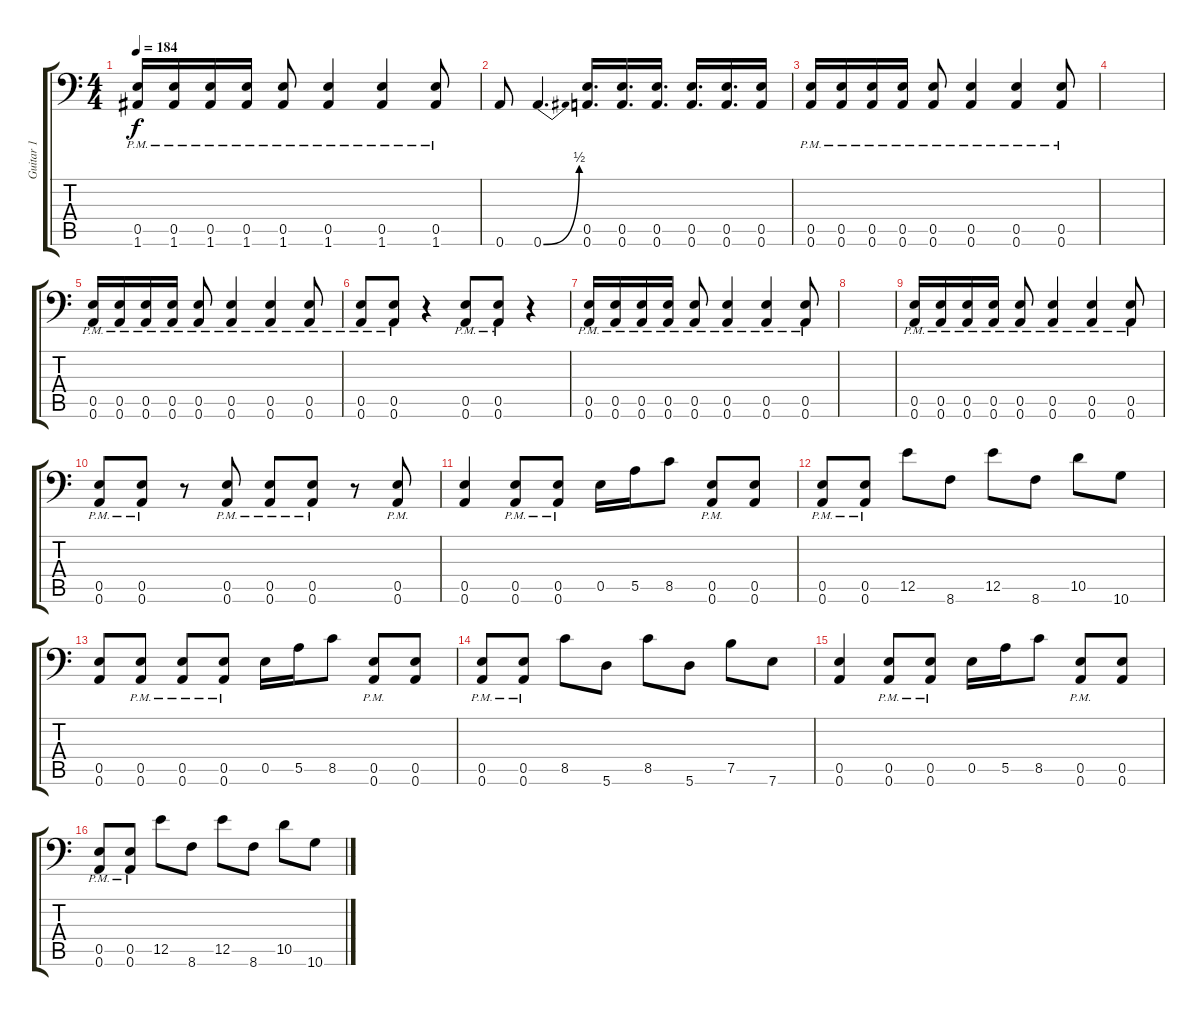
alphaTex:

\track ("Guitar 1" "Guitar 1") {instrument distortionguitar}
\staff {score tabs}
\tuning (B3 Gb3 D3 A2 E2 A1) {hide}
\ts (4 4)
\tempo 184
\clef f4
\ks c
(0.5{pm} 1.6{pm}).16{dy f} (0.5{pm} 1.6{pm}).16 (0.5{pm} 1.6{pm}).16 (0.5{pm} 1.6{pm}).16 (0.5{pm} 1.6{pm}).8 (0.5{pm} 1.6{pm}).4 (0.5{pm} 1.6{pm}).4 (0.5{pm} 1.6{pm}).8 |
0.6.8 0.6{be (bend 0 0 60 2)}.4{d} (0.5 0.6).16{d} (0.5 0.6).16{d} (0.5 0.6).16{d} (0.5 0.6).16{d} (0.5 0.6).16{d} (0.5 0.6).16 |
(0.5{pm} 0.6{pm}).16 (0.5{pm} 0.6{pm}).16 (0.5{pm} 0.6{pm}).16 (0.5{pm} 0.6{pm}).16 (0.5{pm} 0.6{pm}).8 (0.5{pm} 0.6{pm}).4 (0.5{pm} 0.6{pm}).4 (0.5{pm} 0.6{pm}).8 |
|
(0.5{pm} 0.6{pm}).16 (0.5{pm} 0.6{pm}).16 (0.5{pm} 0.6{pm}).16 (0.5{pm} 0.6{pm}).16 (0.5{pm} 0.6{pm}).8 (0.5{pm} 0.6{pm}).4 (0.5{pm} 0.6{pm}).4 (0.5{pm} 0.6{pm}).8 |
(0.5{pm} 0.6{pm}).8 (0.5{pm} 0.6{pm}).8 r.4 (0.5{pm} 0.6{pm}).8 (0.5{pm} 0.6{pm}).8 r.4 |
(0.5{pm} 0.6{pm}).16 (0.5{pm} 0.6{pm}).16 (0.5{pm} 0.6{pm}).16 (0.5{pm} 0.6{pm}).16 (0.5{pm} 0.6{pm}).8 (0.5{pm} 0.6{pm}).4 (0.5{pm} 0.6{pm}).4 (0.5{pm} 0.6{pm}).8 |
|
(0.5{pm} 0.6{pm}).16 (0.5{pm} 0.6{pm}).16 (0.5{pm} 0.6{pm}).16 (0.5{pm} 0.6{pm}).16 (0.5{pm} 0.6{pm}).8 (0.5{pm} 0.6{pm}).4 (0.5{pm} 0.6{pm}).4 (0.5{pm} 0.6{pm}).8 |
(0.5{pm} 0.6{pm}).8 (0.5{pm} 0.6{pm}).8 r.8 (0.5{pm} 0.6{pm}).8 (0.5{pm} 0.6{pm}).8 (0.5{pm} 0.6{pm}).8 r.8 (0.5{pm} 0.6{pm}).8 |
(0.5 0.6).4 (0.5{pm} 0.6{pm}).8 (0.5{pm} 0.6{pm}).8 0.5.16 5.5.16 8.5.8 (0.5{pm} 0.6{pm}).8 (0.5 0.6).8 |
(0.5{pm} 0.6{pm}).8 (0.5{pm} 0.6{pm}).8 12.5.8 8.6.8 12.5.8 8.6.8 10.5.8 10.6.8 |
(0.5 0.6).8 (0.5{pm} 0.6{pm}).8 (0.5{pm} 0.6{pm}).8 (0.5{pm} 0.6{pm}).8 0.5.16 5.5.16 8.5.8 (0.5{pm} 0.6{pm}).8 (0.5 0.6).8 |
(0.5{pm} 0.6{pm}).8 (0.5{pm} 0.6{pm}).8 8.5.8 5.6.8 8.5.8 5.6.8 7.5.8 7.6.8 |
(0.5 0.6).4 (0.5{pm} 0.6{pm}).8 (0.5{pm} 0.6{pm}).8 0.5.16 5.5.16 8.5.8 (0.5{pm} 0.6{pm}).8 (0.5 0.6).8 |
(0.5{pm} 0.6{pm}).8 (0.5{pm} 0.6{pm}).8 12.5.8 8.6.8 12.5.8 8.6.8 10.5.8 10.6.8
